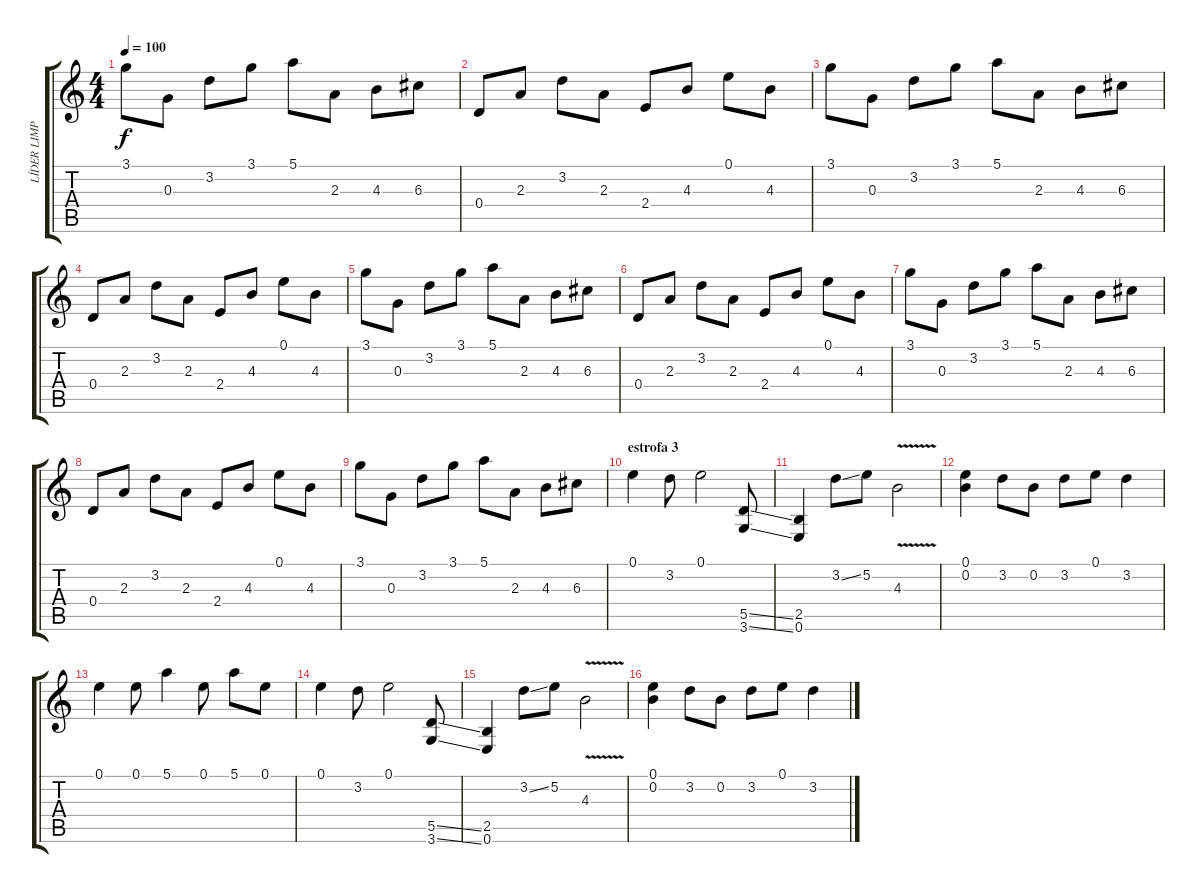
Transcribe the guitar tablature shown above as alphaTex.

\track ("LÍDER LIMPIA" "LÍDER LIMP") {instrument electricguitarclean}
\staff {score tabs}
\tuning (E4 B3 G3 D3 A2 E2) {hide}
\ts (4 4)
\tempo 100
\clef g2
\ks c
3.1.8{dy f} 0.3.8 3.2.8 3.1.8 5.1.8 2.3.8 4.3.8 6.3.8 |
0.4.8{volume 11 instrument electricguitarclean} 2.3.8 3.2.8 2.3.8 2.4.8 4.3.8 0.1.8 4.3.8 |
3.1.8 0.3.8 3.2.8 3.1.8 5.1.8 2.3.8 4.3.8 6.3.8 |
0.4.8{volume 11 instrument electricguitarclean} 2.3.8 3.2.8 2.3.8 2.4.8 4.3.8 0.1.8 4.3.8 |
3.1.8 0.3.8 3.2.8 3.1.8 5.1.8 2.3.8 4.3.8 6.3.8 |
0.4.8{volume 11 instrument electricguitarclean} 2.3.8 3.2.8 2.3.8 2.4.8 4.3.8 0.1.8 4.3.8 |
3.1.8 0.3.8 3.2.8 3.1.8 5.1.8 2.3.8 4.3.8 6.3.8 |
0.4.8{volume 11 instrument electricguitarclean} 2.3.8 3.2.8 2.3.8 2.4.8 4.3.8 0.1.8 4.3.8 |
3.1.8 0.3.8 3.2.8 3.1.8 5.1.8 2.3.8 4.3.8 6.3.8 |
\section ("" "estrofa 3")
0.1.4 3.2.8 0.1.2 (5.5{ss} 3.6{ss}).8 |
(2.5 0.6).4 3.2{ss}.8 5.2.8 4.3{v}.2 |
(0.1 0.2).4 3.2.8 0.2.8 3.2.8 0.1.8 3.2.4 |
0.1.4 0.1.8 5.1.4 0.1.8 5.1.8 0.1.8 |
0.1.4 3.2.8 0.1.2 (5.5{ss} 3.6{ss}).8 |
(2.5 0.6).4 3.2{ss}.8 5.2.8 4.3{v}.2 |
(0.1 0.2).4 3.2.8 0.2.8 3.2.8 0.1.8 3.2.4
